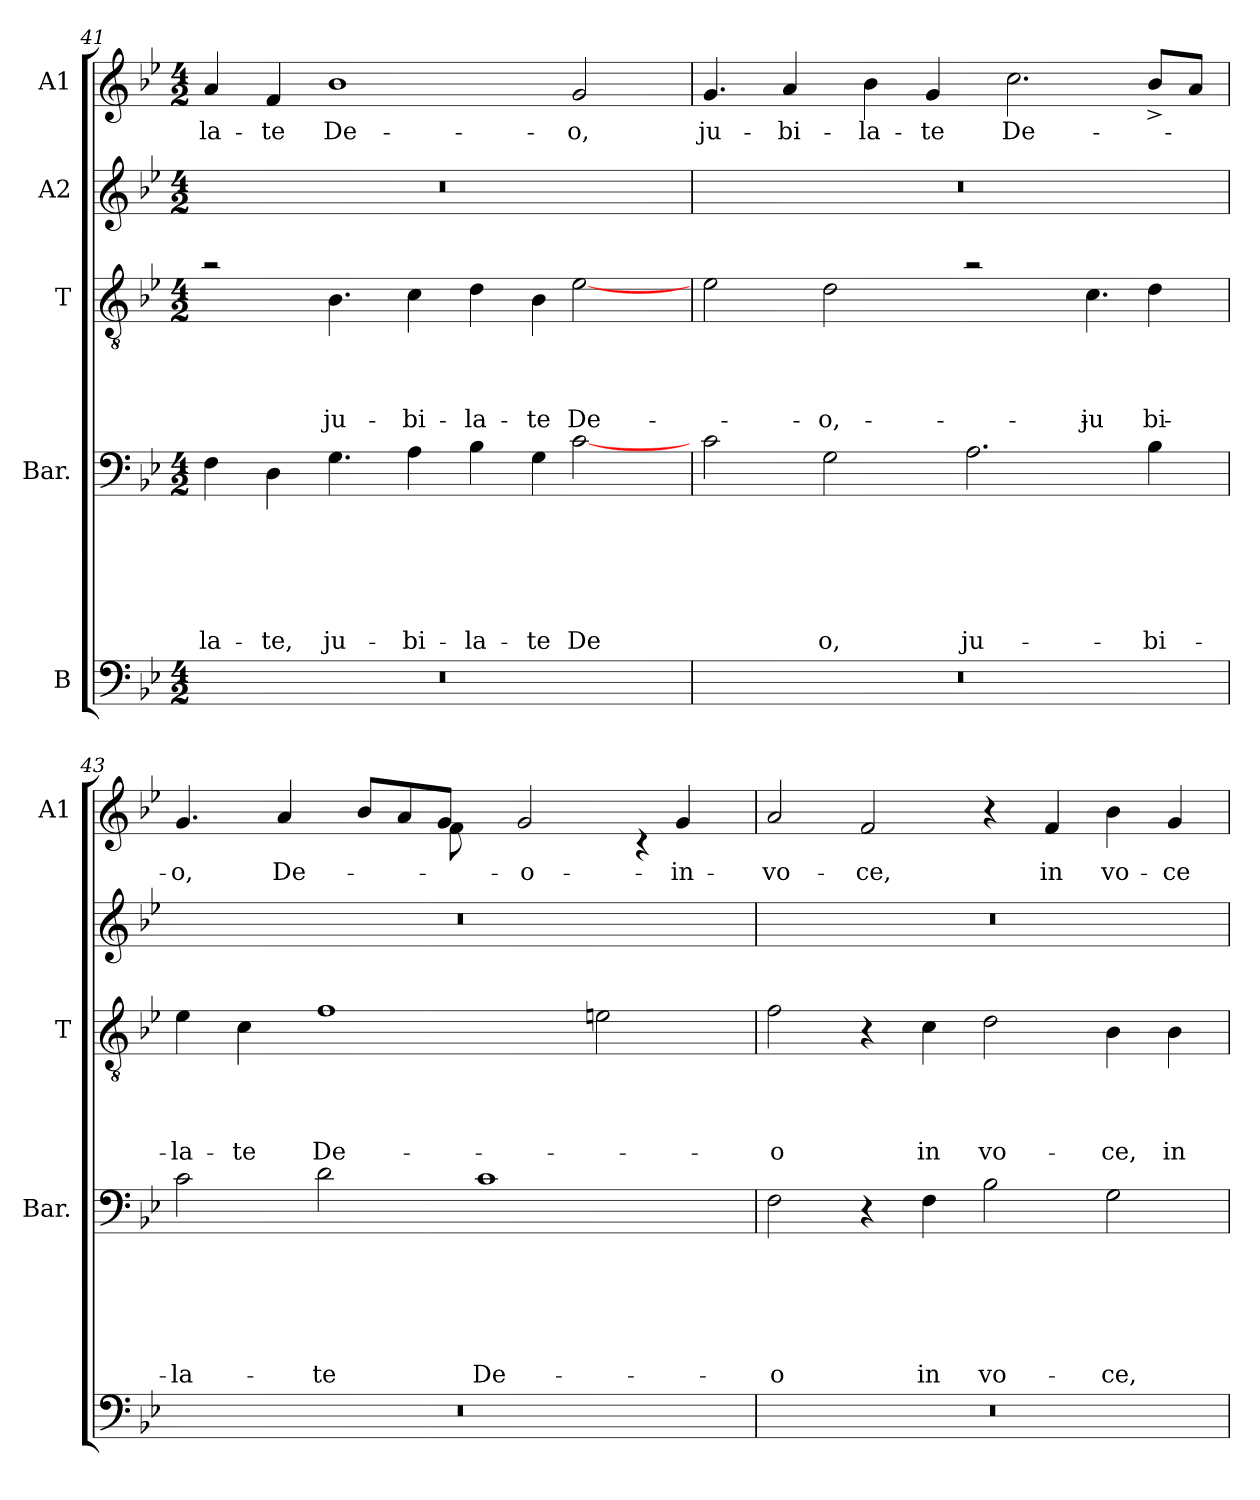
**kern	**kern	**text	**text	**text	**text	**text	**text	**kern	**text	**text	**text	**text	**kern	**kern	**text
*part5	*part4	*part4	*part4	*part4	*part4	*part4	*part4	*part3	*part3	*part3	*part3	*part3	*part2	*part1	*part1
*staff5	*staff4	*staff4	*staff4	*staff4	*staff4	*staff4	*staff4	*staff3	*staff3	*staff3	*staff3	*staff3	*staff2	*staff1	*staff1
*I"B	*I"Bar.	*	*	*	*	*	*	*I"T	*	*	*	*	*I"A2	*I"A1	*
*	*I'Bar.	*	*	*	*	*	*	*I'T	*	*	*	*	*	*I'A1	*
*clefF4	*clefF4	*	*	*	*	*	*	*clefGv2	*	*	*	*	*clefG2	*clefG2	*
*k[b-e-]	*k[b-e-]	*	*	*	*	*	*	*k[b-e-]	*	*	*	*	*k[b-e-]	*k[b-e-]	*
*B-:	*B-:	*	*	*	*	*	*	*B-:	*	*	*	*	*B-:	*B-:	*
*M4/2	*M4/2	*	*	*	*	*	*	*M4/2	*	*	*	*	*M4/2	*M4/2	*
=41	=41	=41	=41	=41	=41	=41	=41	=41	=41	=41	=41	=41	=41	=41	=41
!	!	!	!	!	!	!	!LO:LY:b	!	!	!	!	!	!	!	!LO:LY:b
*	*^	*	*	*	*	*	*	*^	*	*	*	*	*	*	*
0r	4F\	1.ryy	.	.	.	.	.	-la-	2ra	1.ryy	.	.	.	.	0r	4a/	-la-
!	!	!	!	!	!	!	!	!LO:LY:b	!	!	!	!	!	!	!	!	!LO:LY:b
.	4D\	.	.	.	.	.	.	-te,	.	.	.	.	.	.	.	4f/	-te
!	!	!	!	!	!	!	!	!LO:LY:b	!	!	!	!	!	!LO:LY:b	!	!	!LO:LY:b
.	4.G\	.	.	.	.	.	.	ju-	4.B-\	.	.	.	.	ju-	.	1b-	De-
!	!	!	!	!	!	!	!	!LO:LY:b	!	!	!	!	!	!LO:LY:b	!	!	!
.	4A\	.	.	.	.	.	.	-bi-	4c\	.	.	.	.	-bi-	.	.	.
!	!	!	!	!	!	!	!	!LO:LY:b	!	!	!	!	!	!LO:LY:b	!	!	!
.	4B-\	.	.	.	.	.	.	-la-	4d\	.	.	.	.	-la-	.	.	.
!	!	!	!	!	!	!	!	!LO:LY:b	!	!	!	!	!	!LO:LY:b	!	!	!
.	4G\	.	.	.	.	.	.	-te	4B-\	.	.	.	.	-te	.	.	.
!	!	!	!	!	!	!	!	!LO:LY:b	!	!	!	!	!	!LO:LY:b	!	!	!LO:LY:b
.	.	[>2c\	.	.	.	.	.	De-	.	[>2e-\	.	.	.	De-	.	2g/	-o,
.	4.ryy	.	.	.	.	.	.	.	4.ryy	.	.	.	.	.	.	.	.
*	*v	*v	*	*	*	*	*	*	*	*	*	*	*	*	*	*	*
=42	=42	=42	=42	=42	=42	=42	=42	=42	=42	=42	=42	=42	=42	=42	=42	=42
!	!	!	!	!	!	!	!	!	!	!	!	!	!	!	!	!LO:LY:b
*	*	*	*	*	*	*	*	*	*	*	*	*	*	*	*^	*
0r	2c\	.	.	.	.	.	.	2e-\	1..ryy	.	.	.	.	0r	4.g/	1..ryy	ju-
!	!	!	!	!	!	!	!	!	!	!	!	!	!	!	!	!	!LO:LY:b
.	.	.	.	.	.	.	.	.	.	.	.	.	.	.	4a/	.	-bi-
!	!	!	!	!	!	!	!LO:LY:b	!	!	!	!	!	!LO:LY:b	!	!	!	!
.	2G\	.	.	.	.	.	-o,	2d\	.	.	.	.	-o,	.	.	.	.
!	!	!	!	!	!	!	!	!	!	!	!	!	!	!	!	!	!LO:LY:b
.	.	.	.	.	.	.	.	.	.	.	.	.	.	.	4b-\	.	-la-
!	!	!	!	!	!	!	!	!	!	!	!	!	!	!	!	!	!LO:LY:b
.	.	.	.	.	.	.	.	.	.	.	.	.	.	.	4g/	.	-te
!	!	!	!	!	!	!	!LO:LY:b	!	!	!	!	!	!	!	!	!	!
.	2.A\	.	.	.	.	.	ju-	2ra	.	.	.	.	.	.	.	.	.
!	!	!	!	!	!	!	!	!	!	!	!	!	!	!	!	!	!LO:LY:b
.	.	.	.	.	.	.	.	.	.	.	.	.	.	.	2.cc\	.	De-
!	!	!	!	!	!	!	!	!	!	!	!	!	!LO:LY:b	!	!	!	!
.	.	.	.	.	.	.	.	4.c\	.	.	.	.	ju-	.	.	.	.
!	!	!	!	!	!	!	!LO:LY:b	!	!	!	!	!	!LO:LY:b	!	!	!	!
.	4B-\	.	.	.	.	.	-bi-	.	4d\	.	.	.	-bi-	.	.	8b-^>/L	.
.	.	.	.	.	.	.	.	8ryy	.	.	.	.	.	.	8ryy	8a/J	.
*	*	*	*	*	*	*	*	*v	*v	*	*	*	*	*	*	*	*
=43	=43	=43	=43	=43	=43	=43	=43	=43	=43	=43	=43	=43	=43	=43	=43	=43
!	!	!	!	!	!	!	!LO:LY:b	!	!	!	!	!LO:LY:b	!	!	!	!LO:LY:b
*	*	*	*	*	*	*	*	*	*	*	*	*	*	*	*^	*
0r	2c\	.	.	.	.	.	-la-	4e-\	.	.	.	-la-	0r	4.g/	2..ryy	1..ryy	-o,
!	!	!	!	!	!	!	!	!	!	!	!	!LO:LY:b	!	!	!	!	!
.	.	.	.	.	.	.	.	4c\	.	.	.	-te	.	.	.	.	.
!	!	!	!	!	!	!	!	!	!	!	!	!	!	!	!	!	!LO:LY:b
.	.	.	.	.	.	.	.	.	.	.	.	.	.	4a/	.	.	De-
!	!	!	!	!	!	!	!LO:LY:b	!	!	!	!	!LO:LY:b	!	!	!	!	!
.	2d\	.	.	.	.	.	-te	1f	.	.	.	De-	.	.	.	.	.
.	.	.	.	.	.	.	.	.	.	.	.	.	.	8b-/L	.	.	.
.	.	.	.	.	.	.	.	.	.	.	.	.	.	8a/	.	.	.
.	.	.	.	.	.	.	.	.	.	.	.	.	.	8g/J	8f\	.	.
!	!	!	!	!	!	!	!LO:LY:b	!	!	!	!	!	!	!	!	!	!
.	1c	.	.	.	.	.	De-	.	.	.	.	.	.	1ryy	8ryy	.	.
!	!	!	!	!	!	!	!	!	!	!	!	!	!	!	!	!	!LO:LY:b
.	.	.	.	.	.	.	.	.	.	.	.	.	.	.	2g/	.	-o
.	.	.	.	.	.	.	.	2en\	.	.	.	.	.	.	.	.	.
.	.	.	.	.	.	.	.	.	.	.	.	.	.	.	4rc	.	.
!	!	!	!	!	!	!	!	!	!	!	!	!	!	!	!	!	!LO:LY:b
.	.	.	.	.	.	.	.	.	.	.	.	.	.	.	.	4g/	in
.	.	.	.	.	.	.	.	.	.	.	.	.	.	.	8ryy	.	.
*	*	*	*	*	*	*	*	*	*	*	*	*	*	*	*v	*v	*
!!LO:LB:g=z
=44	=44	=44	=44	=44	=44	=44	=44	=44	=44	=44	=44	=44	=44	=44	=44	=44
!	!	!	!	!	!	!	!LO:LY:b	!	!	!	!	!LO:LY:b	!	!	!	!LO:LY:b
*	*	*	*	*	*	*	*	*	*	*	*	*	*	*v	*v	*
0r	2F\	.	.	.	.	.	-o	2f\	.	.	.	-o	0r	2a/	vo-
!	!	!	!	!	!	!	!	!	!	!	!	!	!	!	!LO:LY:b
.	4r	.	.	.	.	.	.	4r	.	.	.	.	.	2f/	-ce,
!	!	!	!	!	!	!	!LO:LY:b	!	!	!	!	!LO:LY:b	!	!	!
.	4F\	.	.	.	.	.	in	4c\	.	.	.	in	.	.	.
!	!	!	!	!	!	!	!LO:LY:b	!	!	!	!	!LO:LY:b	!	!	!
.	2B-\	.	.	.	.	.	vo-	2d\	.	.	.	vo-	.	4r	.
!	!	!	!	!	!	!	!	!	!	!	!	!	!	!	!LO:LY:b
.	.	.	.	.	.	.	.	.	.	.	.	.	.	4f/	in
!	!	!	!	!	!	!	!LO:LY:b	!	!	!	!	!LO:LY:b	!	!	!LO:LY:b
.	2G\	.	.	.	.	.	-ce,	4B-\	.	.	.	-ce,	.	4b-\	vo-
!	!	!	!	!	!	!	!	!	!	!	!	!LO:LY:b	!	!	!LO:LY:b
.	.	.	.	.	.	.	.	4B-\	.	.	.	in	.	4g/	-ce
=	=	=	=	=	=	=	=	=	=	=	=	=	=	=	=
*-	*-	*-	*-	*-	*-	*-	*-	*-	*-	*-	*-	*-	*-	*-	*-
